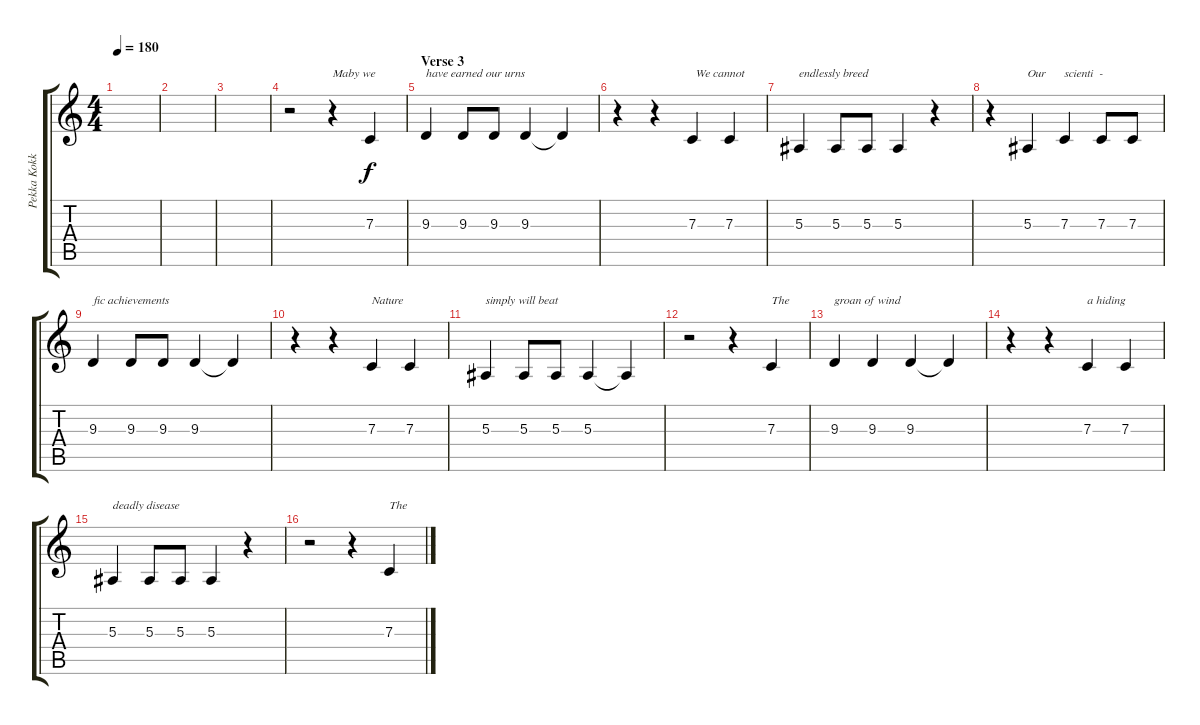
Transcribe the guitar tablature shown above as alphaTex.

\track ("Pekka Kokko - Vocals" "Pekka Kokk") {instrument lead1square}
\staff {score tabs}
\tuning (D4 A3 F3 C3 G2 D2) {hide}
\ts (4 4)
\tempo 180
\clef g2
\ks c
|
|
|
r.2 r.4{txt "Maby we"} 7.3.4 |
\section ("" "Verse 3")
9.3.4{txt "have earned our urns"} 9.3.8 9.3.8 9.3.4 9.3{t}.4 |
r.4 r.4 7.3.4{txt " We cannot"} 7.3.4 |
5.3.4{txt "endlessly breed"} 5.3.8 5.3.8 5.3.4 r.4 |
r.4 5.3.4{txt "Our "} 7.3.4{txt "scienti  -"} 7.3.8 7.3.8 |
9.3.4{txt "fic achievements"} 9.3.8 9.3.8 9.3.4 9.3{t}.4 |
r.4 r.4 7.3.4{txt "Nature "} 7.3.4 |
5.3.4{txt "simply will beat "} 5.3.8 5.3.8 5.3.4 5.3{t}.4 |
r.2 r.4 7.3.4{txt "The"} |
9.3.4{txt "groan of wind"} 9.3.4 9.3.4 9.3{t}.4 |
r.4 r.4 7.3.4{txt "a hiding"} 7.3.4 |
5.3.4{txt "deadly disease"} 5.3.8 5.3.8 5.3.4 r.4 |
r.2 r.4 7.3.4{txt "The"}
